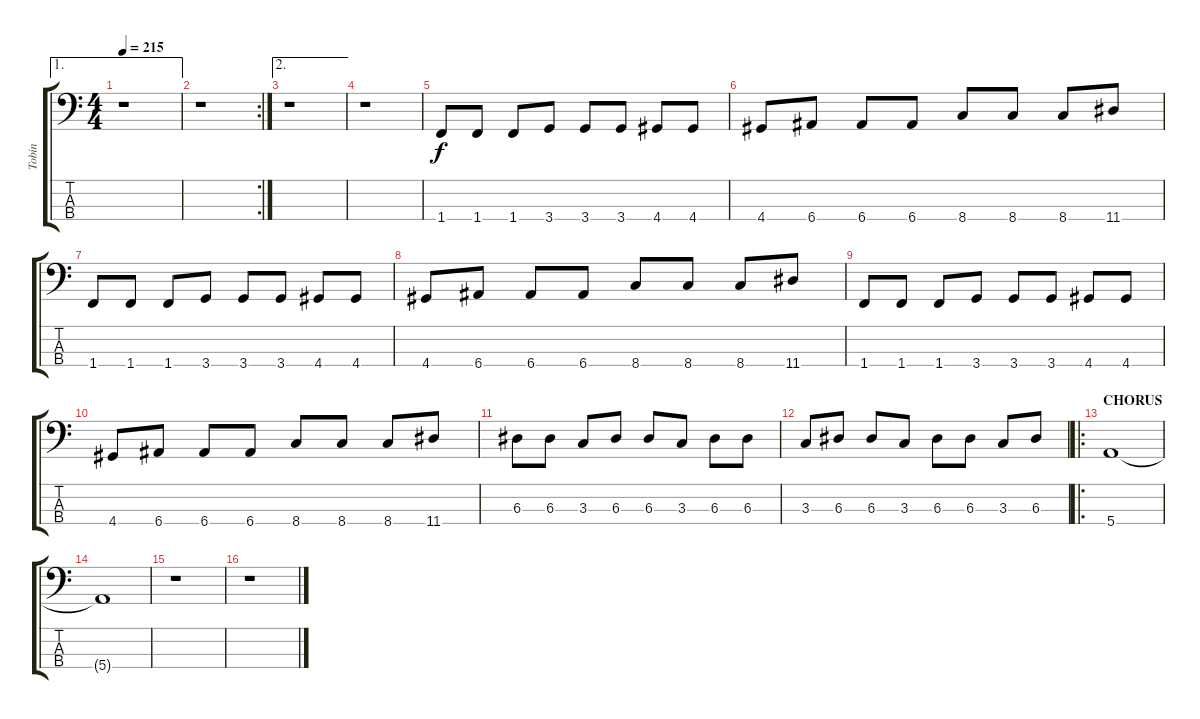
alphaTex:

\track ("Tobin" "Tobin") {instrument electricbassfinger}
\staff {score tabs}
\tuning (G2 D2 A1 E1) {hide}
\ae 1
\ts (4 4)
\tempo 215
\clef f4
\ks c
r.1{dy f} |
\rc 2
r.1 |
\ae 2
r.1 |
r.1 |
1.4.8 1.4.8 1.4.8 3.4.8 3.4.8 3.4.8 4.4.8 4.4.8 |
4.4.8 6.4.8 6.4.8 6.4.8 8.4.8 8.4.8 8.4.8 11.4.8 |
1.4.8 1.4.8 1.4.8 3.4.8 3.4.8 3.4.8 4.4.8 4.4.8 |
4.4.8 6.4.8 6.4.8 6.4.8 8.4.8 8.4.8 8.4.8 11.4.8 |
1.4.8 1.4.8 1.4.8 3.4.8 3.4.8 3.4.8 4.4.8 4.4.8 |
4.4.8 6.4.8 6.4.8 6.4.8 8.4.8 8.4.8 8.4.8 11.4.8 |
6.3.8 6.3.8 3.3.8 6.3.8 6.3.8 3.3.8 6.3.8 6.3.8 |
3.3.8 6.3.8 6.3.8 3.3.8 6.3.8 6.3.8 3.3.8 6.3.8 |
\ro
\section ("" "CHORUS")
5.4.1 |
5.4{t}.1 |
r.1 |
r.1
